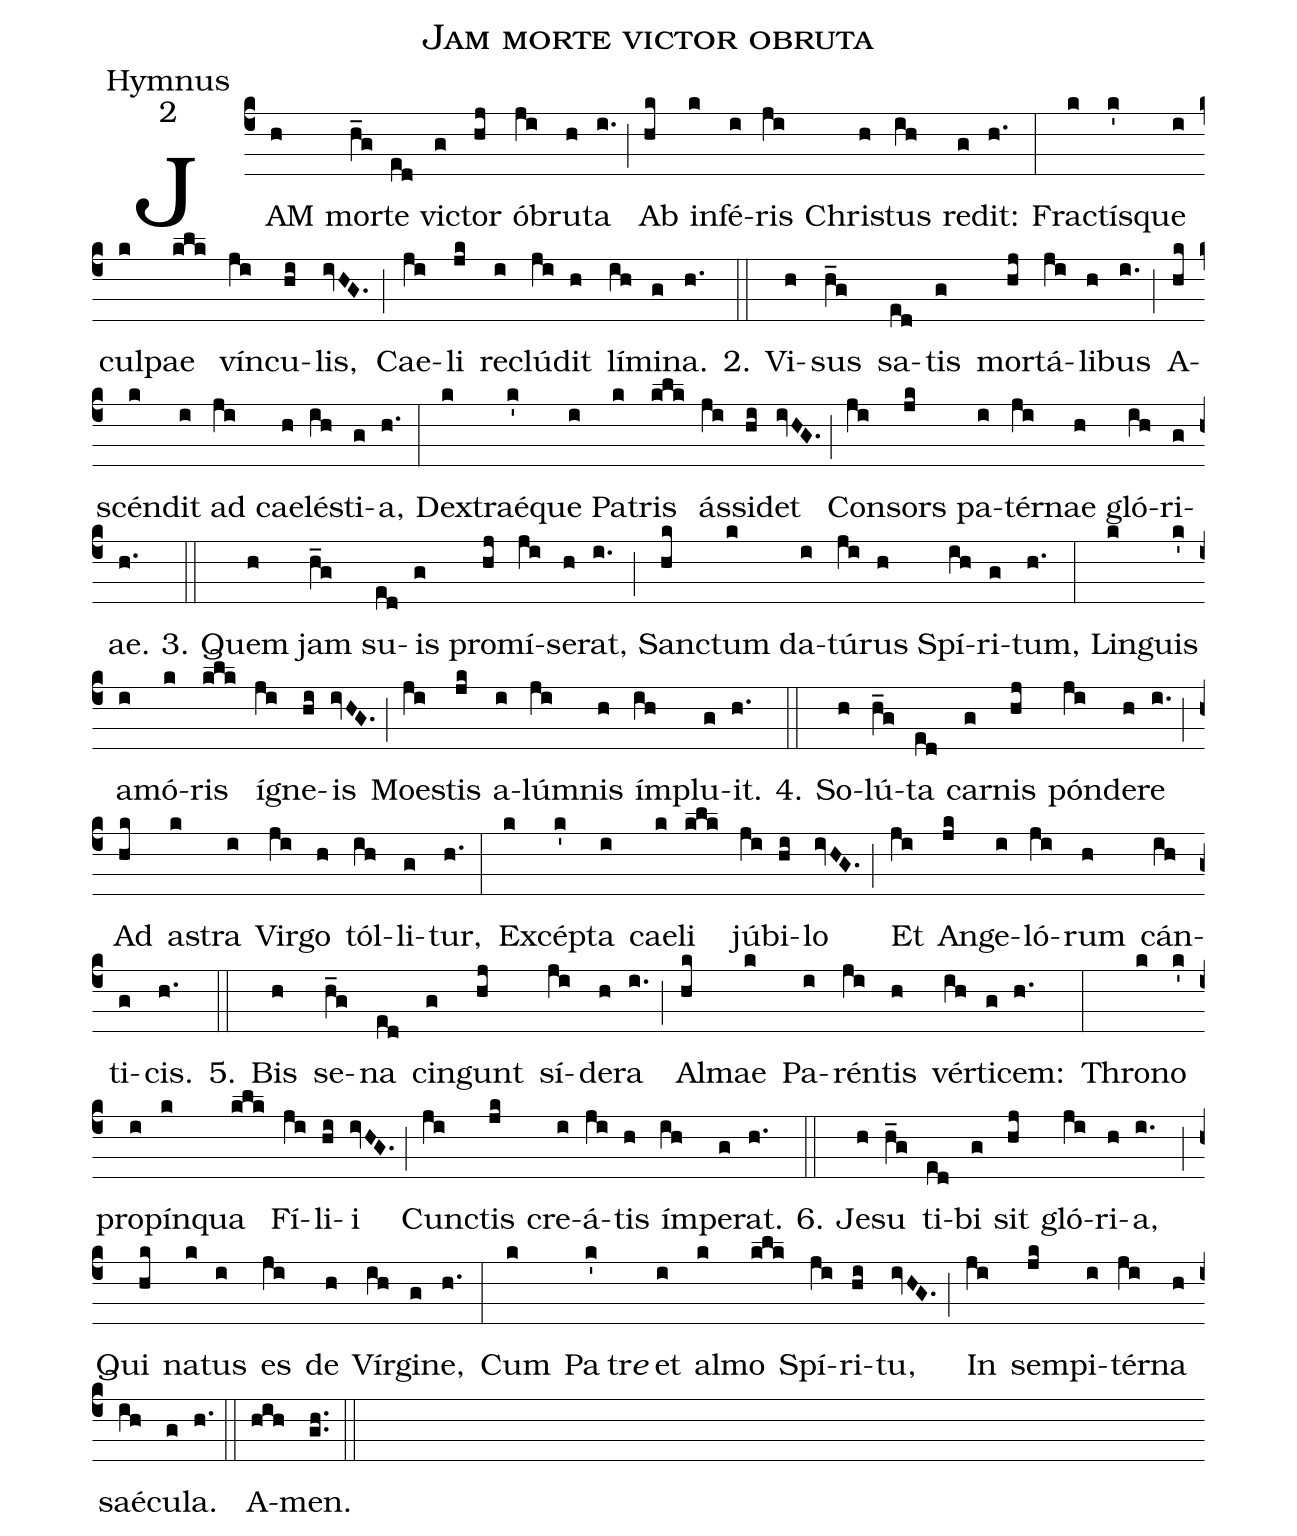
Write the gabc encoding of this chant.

name:Jam morte victor obruta;
office-part:Hymnus;
mode:2;
%%
(c4) JAM(h) mor(h_g)te(ed) vi(g)ctor(hj) ó(ji)bru(h)ta(i.) (;) Ab(hk) in(k)fé(i)ris(ji) Chri(h)stus(ih) re(g)dit:(h.) (:) Fra(k)ctí(k')sque(i) cul(k)pae(klk) vín(ji)cu(hi)lis,(ivHG.) (;) Cae(ji)li(jk) re(i)clú(ji)dit(h) lí(ih)mi(g)na.(h.) 2.(::) Vi(h)sus(h_g) sa(ed)tis(g) mor(hj)tá(ji)li(h)bus(i.) (;) A(hk)scén(k)dit(i) ad(ji) cae(h)lé(ih)sti(g)a,(h.) (:) Dex(k)traé(k')que(i) Pa(k)tris(klk) ás(ji)si(hi)det(ivHG.) (;) Con(ji)sors(jk) pa(i)tér(ji)nae(h) gló(ih)ri(g)ae.(h.) 3.(::) Quem(h) jam(h_g) su(ed)is(g) pro(hj)mí(ji)se(h)rat,(i.) (;) San(hk)ctum(k) da(i)tú(ji)rus(h) Spí(ih)ri(g)tum,(h.) (:) Lin(k)guis(k') a(i)mó(k)ris(klk) í(ji)gne(hi)is(ivHG.) (;) Moe(ji)stis(jk) a(i)lú(ji)mnis(h) ím(ih)plu(g)it.(h.) 4.(::) So(h)lú(h_g)ta(ed) car(g)nis(hj) pón(ji)de(h)re(i.) (;) Ad(hk) a(k)stra(i) Vir(ji)go(h) tól(ih)li(g)tur,(h.) (:) Ex(k)cé(k')pta(i) cae(k)li(klk) jú(ji)bi(hi)lo(ivHG.) (;) Et(ji) An(jk)ge(i)ló(ji)rum(h) cán(ih)ti(g)cis.(h.) 5.(::) Bis(h) se(h_g)na(ed) cin(g)gunt(hj) sí(ji)de(h)ra(i.) (;) Al(hk)mae(k) Pa(i)rén(ji)tis(h) vér(ih)ti(g)cem:(h.) (:) Thro(k)no(k') pro(i)pín(k)qua(klk) Fí(ji)li(hi)i(ivHG.) (;) Cun(ji)ctis(jk) cre(i)á(ji)tis(h) ím(ih)pe(g)rat.(h.) 6.(::) Je(h)su(h_g) ti(ed)bi(g) sit(hj) gló(ji)ri(h)a,(i.) (;) Qui(hk) na(k)tus(i) es(ji) de(h) Vír(ih)gi(g)ne,(h.) (:) Cum(k) Pa(k')tr<i>e</i>() et(i) al(k)mo(klk) Spí(ji)ri(hi)tu,(ivHG.) (;) In(ji) sem(jk)pi(i)tér(ji)na(h) saé(ih)cu(g)la.(h.) (::) A(hih)men.(gh..) (::)
